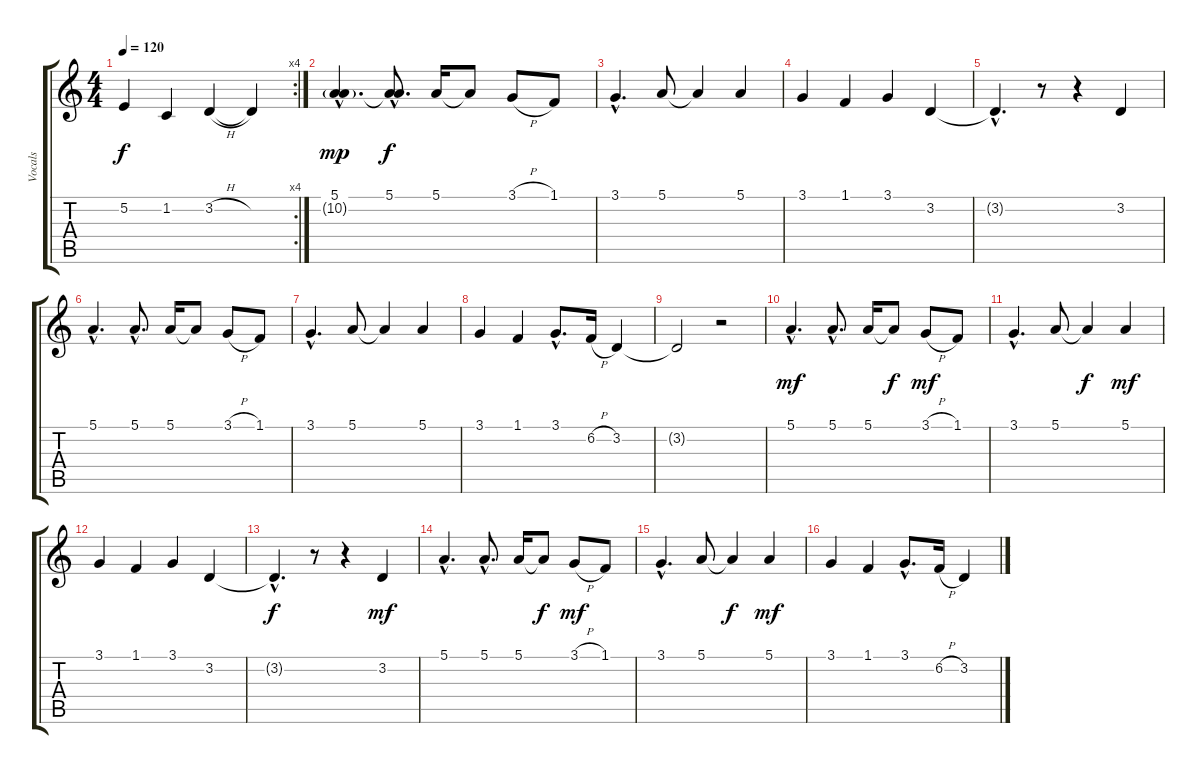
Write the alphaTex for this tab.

\track ("Vocals" "Vocals") {instrument trumpet}
\staff {score tabs}
\tuning (E4 B3 G3 D3 A2 D2) {hide}
\rc 4
\ts (4 4)
\tempo 120
\clef g2
\ks c
5.2.4{dy f} 1.2.4 3.2{h}.4 3.2{t}.4 |
(5.1{hac} 10.2{g hac}).4{d dy mp} (5.1{hac} 10.2{hac t}).8{d dy f} 5.1.16 5.1{t}.8 3.1{h}.8 1.1.8 |
3.1{hac}.4{d} 5.1.8 5.1{t}.4 5.1.4 |
3.1.4 1.1.4 3.1.4 3.2.4 |
3.2{hac t}.4{d} r.8 r.4 3.2.4 |
5.1{hac}.4{d} 5.1{hac}.8{d} 5.1.16 5.1{t}.8 3.1{h}.8 1.1.8 |
3.1{hac}.4{d} 5.1.8 5.1{t}.4 5.1.4 |
3.1.4 1.1.4 3.1{hac}.8{d} 6.2{h}.16 3.2.4 |
3.2{t}.2 r.2 |
5.1{hac}.4{d dy mf} 5.1{hac}.8{d} 5.1.16 5.1{t}.8{dy f} 3.1{h}.8{dy mf} 1.1.8 |
3.1{hac}.4{d} 5.1.8 5.1{t}.4{dy f} 5.1.4{dy mf} |
3.1.4 1.1.4 3.1.4 3.2.4 |
3.2{hac t}.4{d dy f} r.8 r.4 3.2.4{dy mf} |
5.1{hac}.4{d} 5.1{hac}.8{d} 5.1.16 5.1{t}.8{dy f} 3.1{h}.8{dy mf} 1.1.8 |
3.1{hac}.4{d} 5.1.8 5.1{t}.4{dy f} 5.1.4{dy mf} |
3.1.4 1.1.4 3.1{hac}.8{d} 6.2{h}.16 3.2.4
